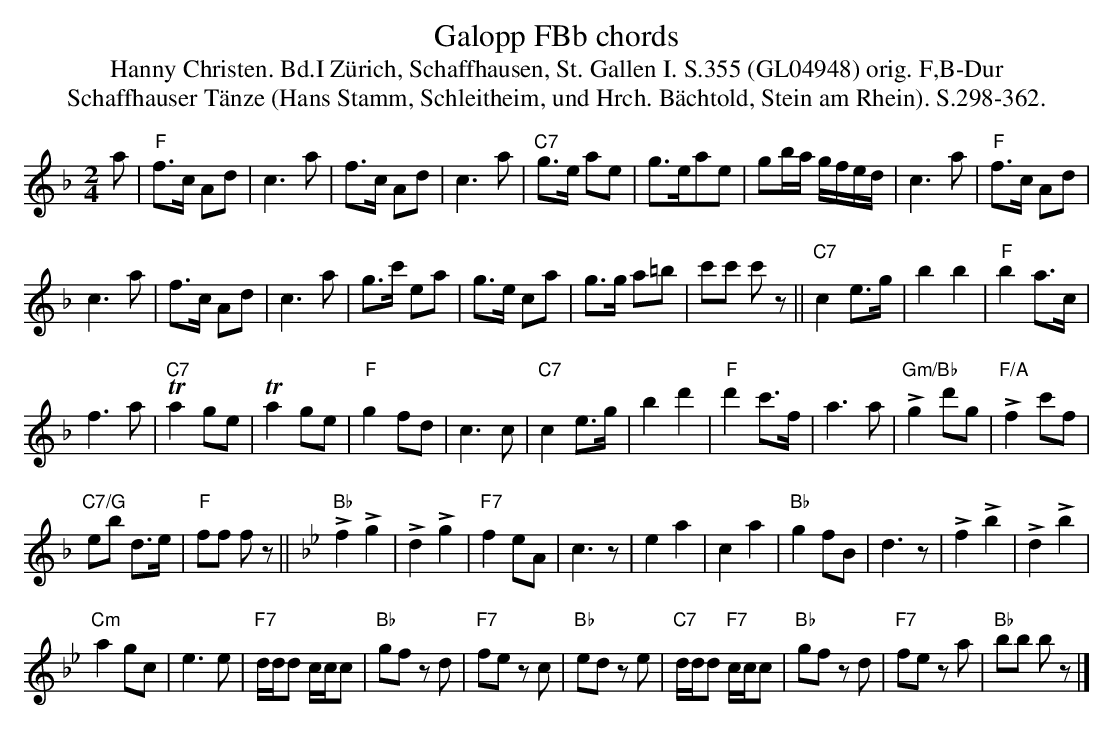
X:1
T: Galopp FBb chords
T:Hanny Christen. Bd.I Zürich, Schaffhausen, St. Gallen I. S.355 (GL04948) orig. F,B-Dur
T: Schaffhauser T\"anze (Hans Stamm, Schleitheim, und Hrch. B\"achtold, Stein am Rhein). S.298-362.
M:2/4
L:1/8
K:F %%MIDI gchordon
a| "F"f>c Ad | c3a | f>c Ad | c3a | "C7"g>e ae | g>eae | gb/a/ g/f/e/d/ | c3a | "F"f>c Ad |
c3a | f>c Ad | c3a | g>c' ea | g>e ca | g>g a=b | c'c' c'z || "C7"c2 e>g | b2b2 | "F"b2 a>c |
f3a | "C7"Ta2 ge | Ta2 ge | "F"g2 fd | c3c | "C7"c2 e>g | b2d'2 | "F"d'2 c'>f | a3a | !>!"Gm/Bb"g2 d'g | "F/A"!>!f2 c'f |
"C7/G"eb d>e | "F"ff fz || [K:Bb] "Bb"!>!f2!>!g2 | !>!d2!>!g2 | "F7"f2 eA | c3z | e2a2 | c2a2 | "Bb"g2fB | d3z | !>!f2!>!b2 | !>!d2!>!b2 |
"Cm"a2 gc | e3e | "F7"d/d/d c/c/c | "Bb"gf zd | "F7"fe zc | "Bb"ed ze | "C7"d/d/d "F7"c/c/c | "Bb"gf zd | "F7"fe za | "Bb"bb bz |]
